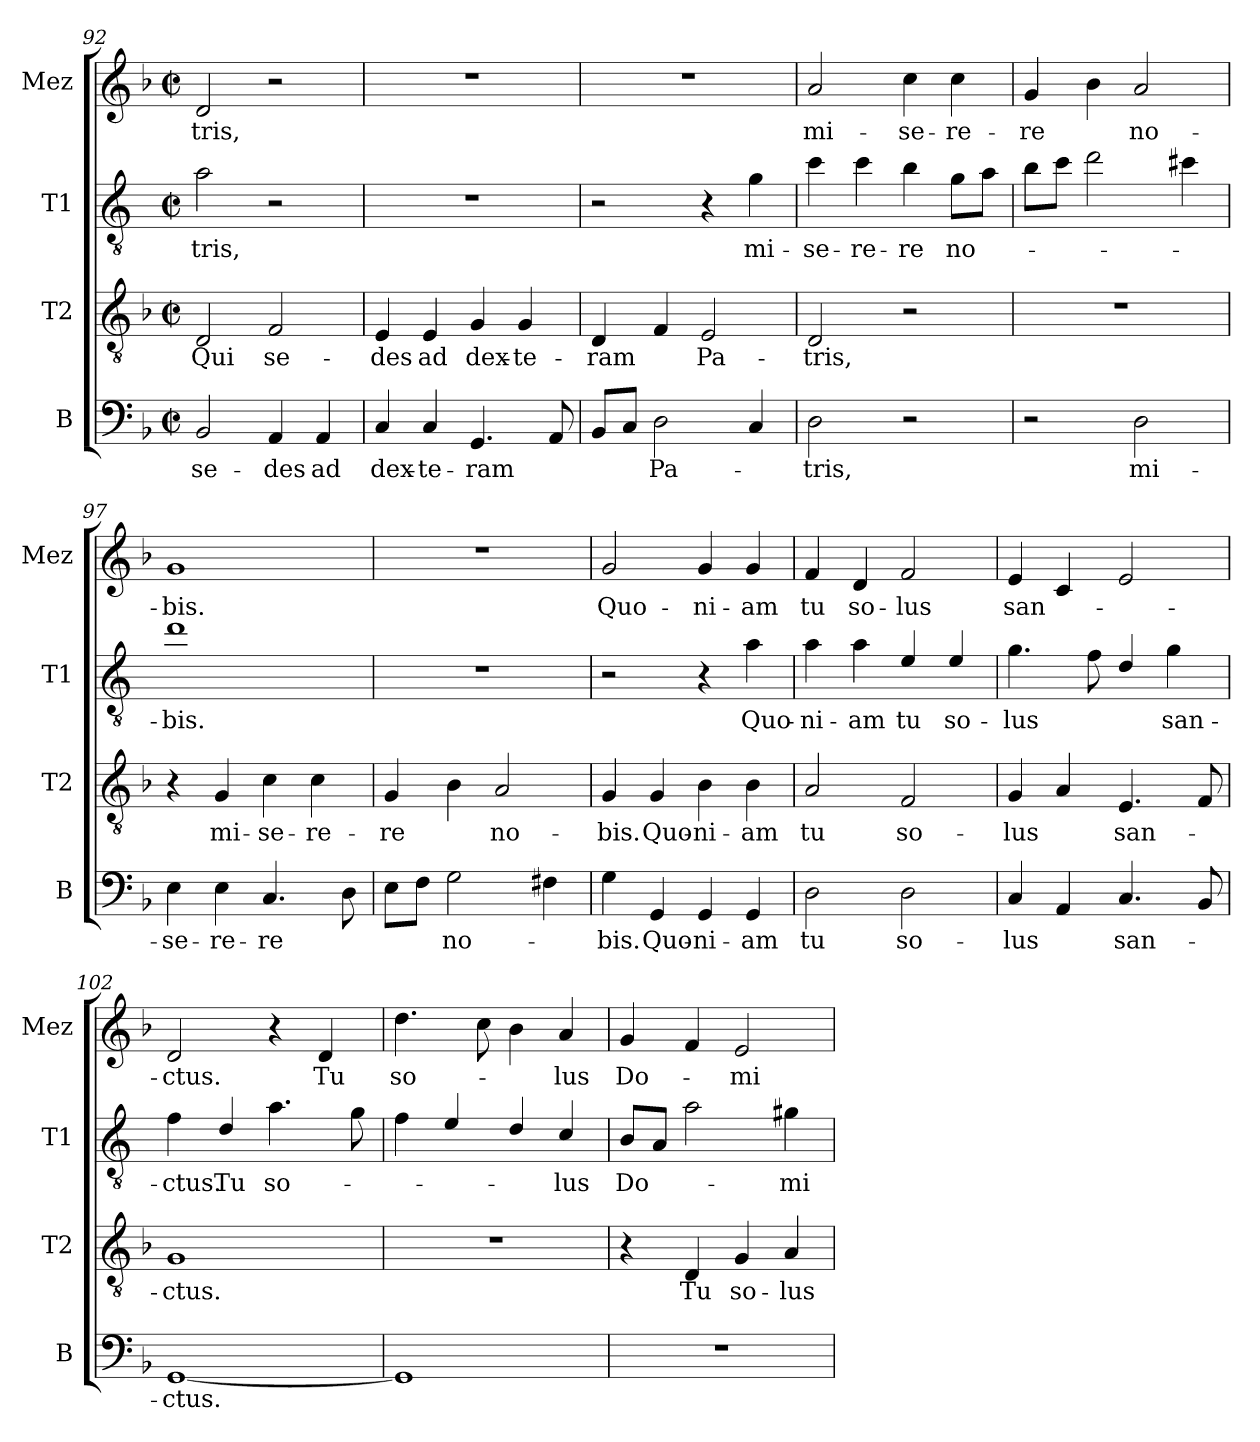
**kern	**text	**kern	**text	**kern	**text	**kern	**text
*part4	*part4	*part3	*part3	*part2	*part2	*part1	*part1
*staff4	*staff4	*staff3	*staff3	*staff2	*staff2	*staff1	*staff1
*I"B	*	*I"T2	*	*I"T1	*	*I"Mez	*
*I'B	*	*I'T2	*	*I'T1	*	*I'Mez	*
*clefF4	*	*clefGv2	*	*clefGv2	*	*clefG2	*
*	*	*	*	*ITrd4c7	*	*	*
*k[b-]	*	*k[b-]	*	*k[b-]	*	*k[b-]	*
*M2/2	*	*M2/2	*	*M2/2	*	*M2/2	*
*met(c|)	*	*met(c|)	*	*met(c|)	*	*met(c|)	*
=92	=92	=92	=92	=92	=92	=92	=92
!	!LO:LY:b	!	!LO:LY:b	!	!LO:LY:b	!	!LO:LY:b
2BB-/	se-	2D/	Qui	2d\	-tris,	2d/	-tris,
!	!LO:LY:b	!	!LO:LY:b	!	!	!	!
4AA/	-des	2F/	se-	2r	.	2r	.
!	!LO:LY:b	!	!	!	!	!	!
4AA/	ad	.	.	.	.	.	.
=93	=93	=93	=93	=93	=93	=93	=93
!	!LO:LY:b	!	!LO:LY:b	!	!	!	!
4C/	dex-	4E/	-des	1r	.	1r	.
!	!LO:LY:b	!	!LO:LY:b	!	!	!	!
4C/	-te-	4E/	ad	.	.	.	.
!	!LO:LY:b	!	!LO:LY:b	!	!	!	!
4.GG/	-ram	4G/	dex-	.	.	.	.
!	!	!	!LO:LY:b	!	!	!	!
.	.	4G/	-te-	.	.	.	.
8AA/	.	.	.	.	.	.	.
=94	=94	=94	=94	=94	=94	=94	=94
!	!	!	!LO:LY:b	!	!	!	!
8BB-/L	.	4D/	-ram	2r	.	1r	.
8C/J	.	.	.	.	.	.	.
!	!LO:LY:b	!	!	!	!	!	!
2D\	Pa-	4F/	.	.	.	.	.
!	!	!	!LO:LY:b	!	!	!	!
.	.	2E/	Pa-	4r	.	.	.
!	!	!	!	!	!LO:LY:b	!	!
4C/	.	.	.	4c\	mi-	.	.
!!LO:LB:g=z
=95	=95	=95	=95	=95	=95	=95	=95
!	!LO:LY:b	!	!LO:LY:b	!	!LO:LY:b	!	!LO:LY:b
2D\	-tris,	2D/	-tris,	4f\	-se-	2a/	mi-
!	!	!	!	!	!LO:LY:b	!	!
.	.	.	.	4f\	-re-	.	.
!	!	!	!	!	!LO:LY:b	!	!LO:LY:b
2r	.	2r	.	4e\	-re	4cc\	-se-
!	!	!	!	!	!LO:LY:b	!	!LO:LY:b
.	.	.	.	8c\L	no-	4cc\	-re-
.	.	.	.	8d\J	.	.	.
=96	=96	=96	=96	=96	=96	=96	=96
!	!	!	!	!	!	!	!LO:LY:b
2r	.	1r	.	8e\L	.	4g/	-re
.	.	.	.	8f\J	.	.	.
.	.	.	.	2g\	.	4b-\	.
!	!LO:LY:b	!	!	!	!	!	!LO:LY:b
2D\	mi-	.	.	.	.	2a/	no-
.	.	.	.	4f#X\	.	.	.
=97	=97	=97	=97	=97	=97	=97	=97
!	!LO:LY:b	!	!	!	!LO:LY:b	!	!LO:LY:b
4E\	-se-	4r	.	1g	-bis.	1g	-bis.
!	!LO:LY:b	!	!LO:LY:b	!	!	!	!
4E\	-re-	4G/	mi-	.	.	.	.
!	!LO:LY:b	!	!LO:LY:b	!	!	!	!
4.C/	-re	4c\	-se-	.	.	.	.
!	!	!	!LO:LY:b	!	!	!	!
.	.	4c\	-re-	.	.	.	.
8D\	.	.	.	.	.	.	.
=98	=98	=98	=98	=98	=98	=98	=98
!	!	!	!LO:LY:b	!	!	!	!
8E\L	.	4G/	-re	1r	.	1r	.
8F\J	.	.	.	.	.	.	.
!	!LO:LY:b	!	!	!	!	!	!
2G\	no-	4B-\	.	.	.	.	.
!	!	!	!LO:LY:b	!	!	!	!
.	.	2A/	no-	.	.	.	.
4F#X\	.	.	.	.	.	.	.
=99	=99	=99	=99	=99	=99	=99	=99
!	!LO:LY:b	!	!LO:LY:b	!	!	!	!LO:LY:b
4G\	-bis.	4G/	-bis.	2r	.	2g/	Quo-
!	!LO:LY:b	!	!LO:LY:b	!	!	!	!
4GG/	Quo-	4G/	Quo-	.	.	.	.
!	!LO:LY:b	!	!LO:LY:b	!	!	!	!LO:LY:b
4GG/	-ni-	4B-\	-ni-	4r	.	4g/	-ni-
!	!LO:LY:b	!	!LO:LY:b	!	!LO:LY:b	!	!LO:LY:b
4GG/	-am	4B-\	-am	4d\	Quo-	4g/	-am
!!LO:PB:g=z
=100	=100	=100	=100	=100	=100	=100	=100
!	!LO:LY:b	!	!LO:LY:b	!	!LO:LY:b	!	!LO:LY:b
2D\	tu	2A/	tu	4d\	-ni-	4f/	tu
!	!	!	!	!	!LO:LY:b	!	!LO:LY:b
.	.	.	.	4d\	-am	4d/	so-
!	!LO:LY:b	!	!LO:LY:b	!	!LO:LY:b	!	!LO:LY:b
2D\	so-	2F/	so-	4A/	tu	2f/	-lus
!	!	!	!	!	!LO:LY:b	!	!
.	.	.	.	4A/	so-	.	.
=101	=101	=101	=101	=101	=101	=101	=101
!	!LO:LY:b	!	!LO:LY:b	!	!LO:LY:b	!	!LO:LY:b
4C/	-lus	4G/	-lus	4.c\	-lus	4e/	san-
4AA/	.	4A/	.	.	.	4c/	.
.	.	.	.	8B-\	.	.	.
!	!LO:LY:b	!	!LO:LY:b	!	!	!	!
4.C/	san-	4.E/	san-	4G/	.	2e/	.
!	!	!	!	!	!LO:LY:b	!	!
.	.	.	.	4c\	san-	.	.
8BB-/	.	8F/	.	.	.	.	.
=102	=102	=102	=102	=102	=102	=102	=102
!	!LO:LY:b	!	!LO:LY:b	!	!LO:LY:b	!	!LO:LY:b
[1GG	-ctus.	1G	-ctus.	4B-\	-ctus.	2d/	-ctus.
!	!	!	!	!	!LO:LY:b	!	!
.	.	.	.	4G/	Tu	.	.
!	!	!	!	!	!LO:LY:b	!	!
.	.	.	.	4.d\	so-	4r	.
!	!	!	!	!	!	!	!LO:LY:b
.	.	.	.	.	.	4d/	Tu
.	.	.	.	8c\	.	.	.
=103	=103	=103	=103	=103	=103	=103	=103
!	!	!	!	!	!	!	!LO:LY:b
1GG]	.	1r	.	4B-\	.	4.dd\	so-
.	.	.	.	4A/	.	.	.
.	.	.	.	.	.	8cc\	.
.	.	.	.	4G/	.	4b-\	.
!	!	!	!	!	!LO:LY:b	!	!LO:LY:b
.	.	.	.	4F/	-lus	4a/	-lus
=104	=104	=104	=104	=104	=104	=104	=104
!	!	!	!	!	!LO:LY:b	!	!LO:LY:b
1r	.	4r	.	8E/L	Do-	4g/	Do-
.	.	.	.	8D/J	.	.	.
!	!	!	!LO:LY:b	!	!	!	!
.	.	4D/	Tu	2d\	.	4f/	.
!	!	!	!LO:LY:b	!	!	!	!LO:LY:b
.	.	4G/	so-	.	.	2e/	-mi-
!	!	!	!LO:LY:b	!	!LO:LY:b	!	!
.	.	4A/	-lus	4c#X\	-mi-	.	.
=	=	=	=	=	=	=	=
*-	*-	*-	*-	*-	*-	*-	*-
